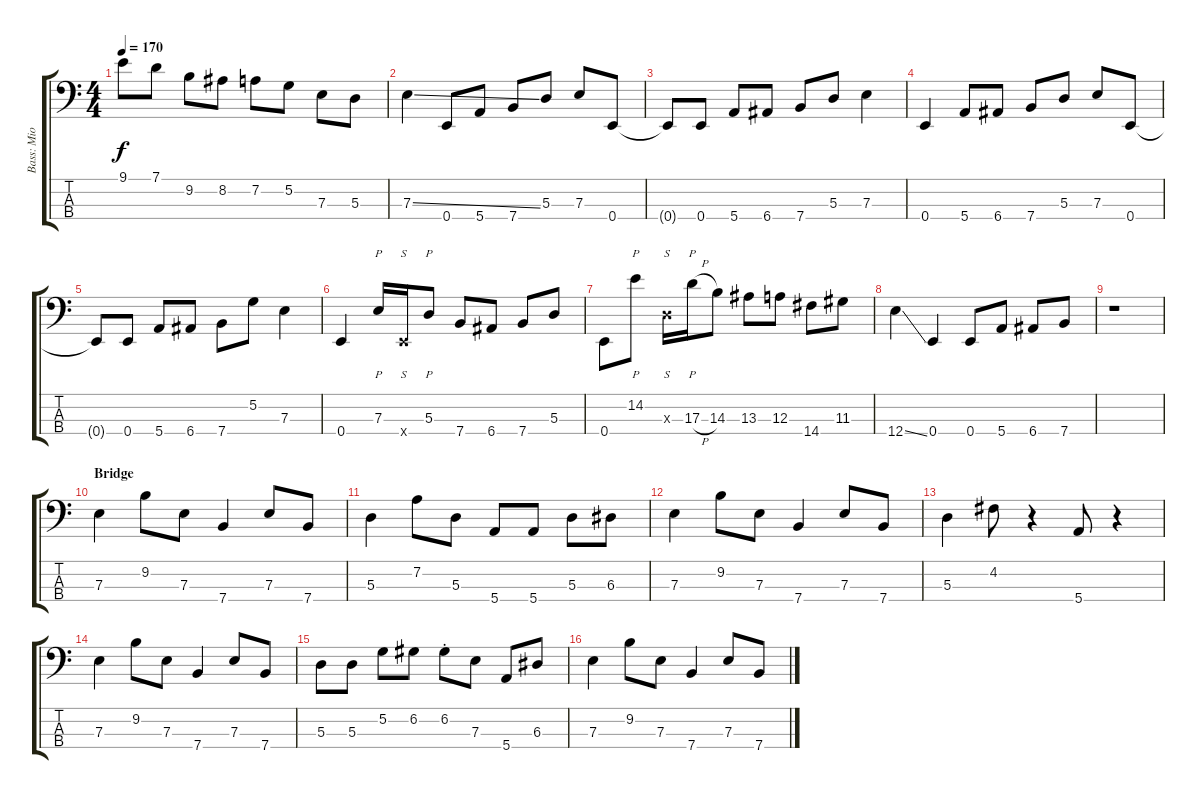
\track ("Bass: Mio Akiyama" "Bass: Mio ") {instrument electricbassfinger}
\staff {score tabs}
\tuning (G2 D2 A1 E1) {hide}
\ts (4 4)
\tempo 170
\clef f4
\ks c
9.1.8{dy f} 7.1.8 9.2.8 8.2.8 7.2.8 5.2.8 7.3.8 5.3.8 |
7.3{ss}.4 0.4.8 5.4.8 7.4.8 5.3.8 7.3.8 0.4.8 |
0.4{t}.8 0.4.8 5.4.8 6.4.8 7.4.8 5.3.8 7.3.4 |
0.4.4 5.4.8 6.4.8 7.4.8 5.3.8 7.3.8 0.4.8 |
0.4{t}.8 0.4.8 5.4.8 6.4.8 7.4.8 5.2.8 7.3.4 |
0.4.4 7.3.16{p} 0.4{x}.16{s} 5.3.8{p} 7.4.8 6.4.8 7.4.8 5.3.8 |
0.4.8 14.2.8{p} 5.3{x}.16{s} 17.3{h}.16{p} 14.3.8 13.3.8 12.3.8 14.4.8 11.3.8 |
12.4{ss}.4 0.4.4 0.4.8 5.4.8 6.4.8 7.4.8 |
r.1 |
\section ("" "Bridge")
7.3.4 9.2.8 7.3.8 7.4.4 7.3.8 7.4.8 |
5.3.4 7.2.8 5.3.8 5.4.8 5.4.8 5.3.8 6.3.8 |
7.3.4 9.2.8 7.3.8 7.4.4 7.3.8 7.4.8 |
5.3.4 4.2.8 r.4 5.4.8 r.4 |
7.3.4 9.2.8 7.3.8 7.4.4 7.3.8 7.4.8 |
5.3.8 5.3.8 5.2.8 6.2.8 6.2{st}.8 7.3.8 5.4.8 6.3.8 |
7.3.4 9.2.8 7.3.8 7.4.4 7.3.8 7.4.8
